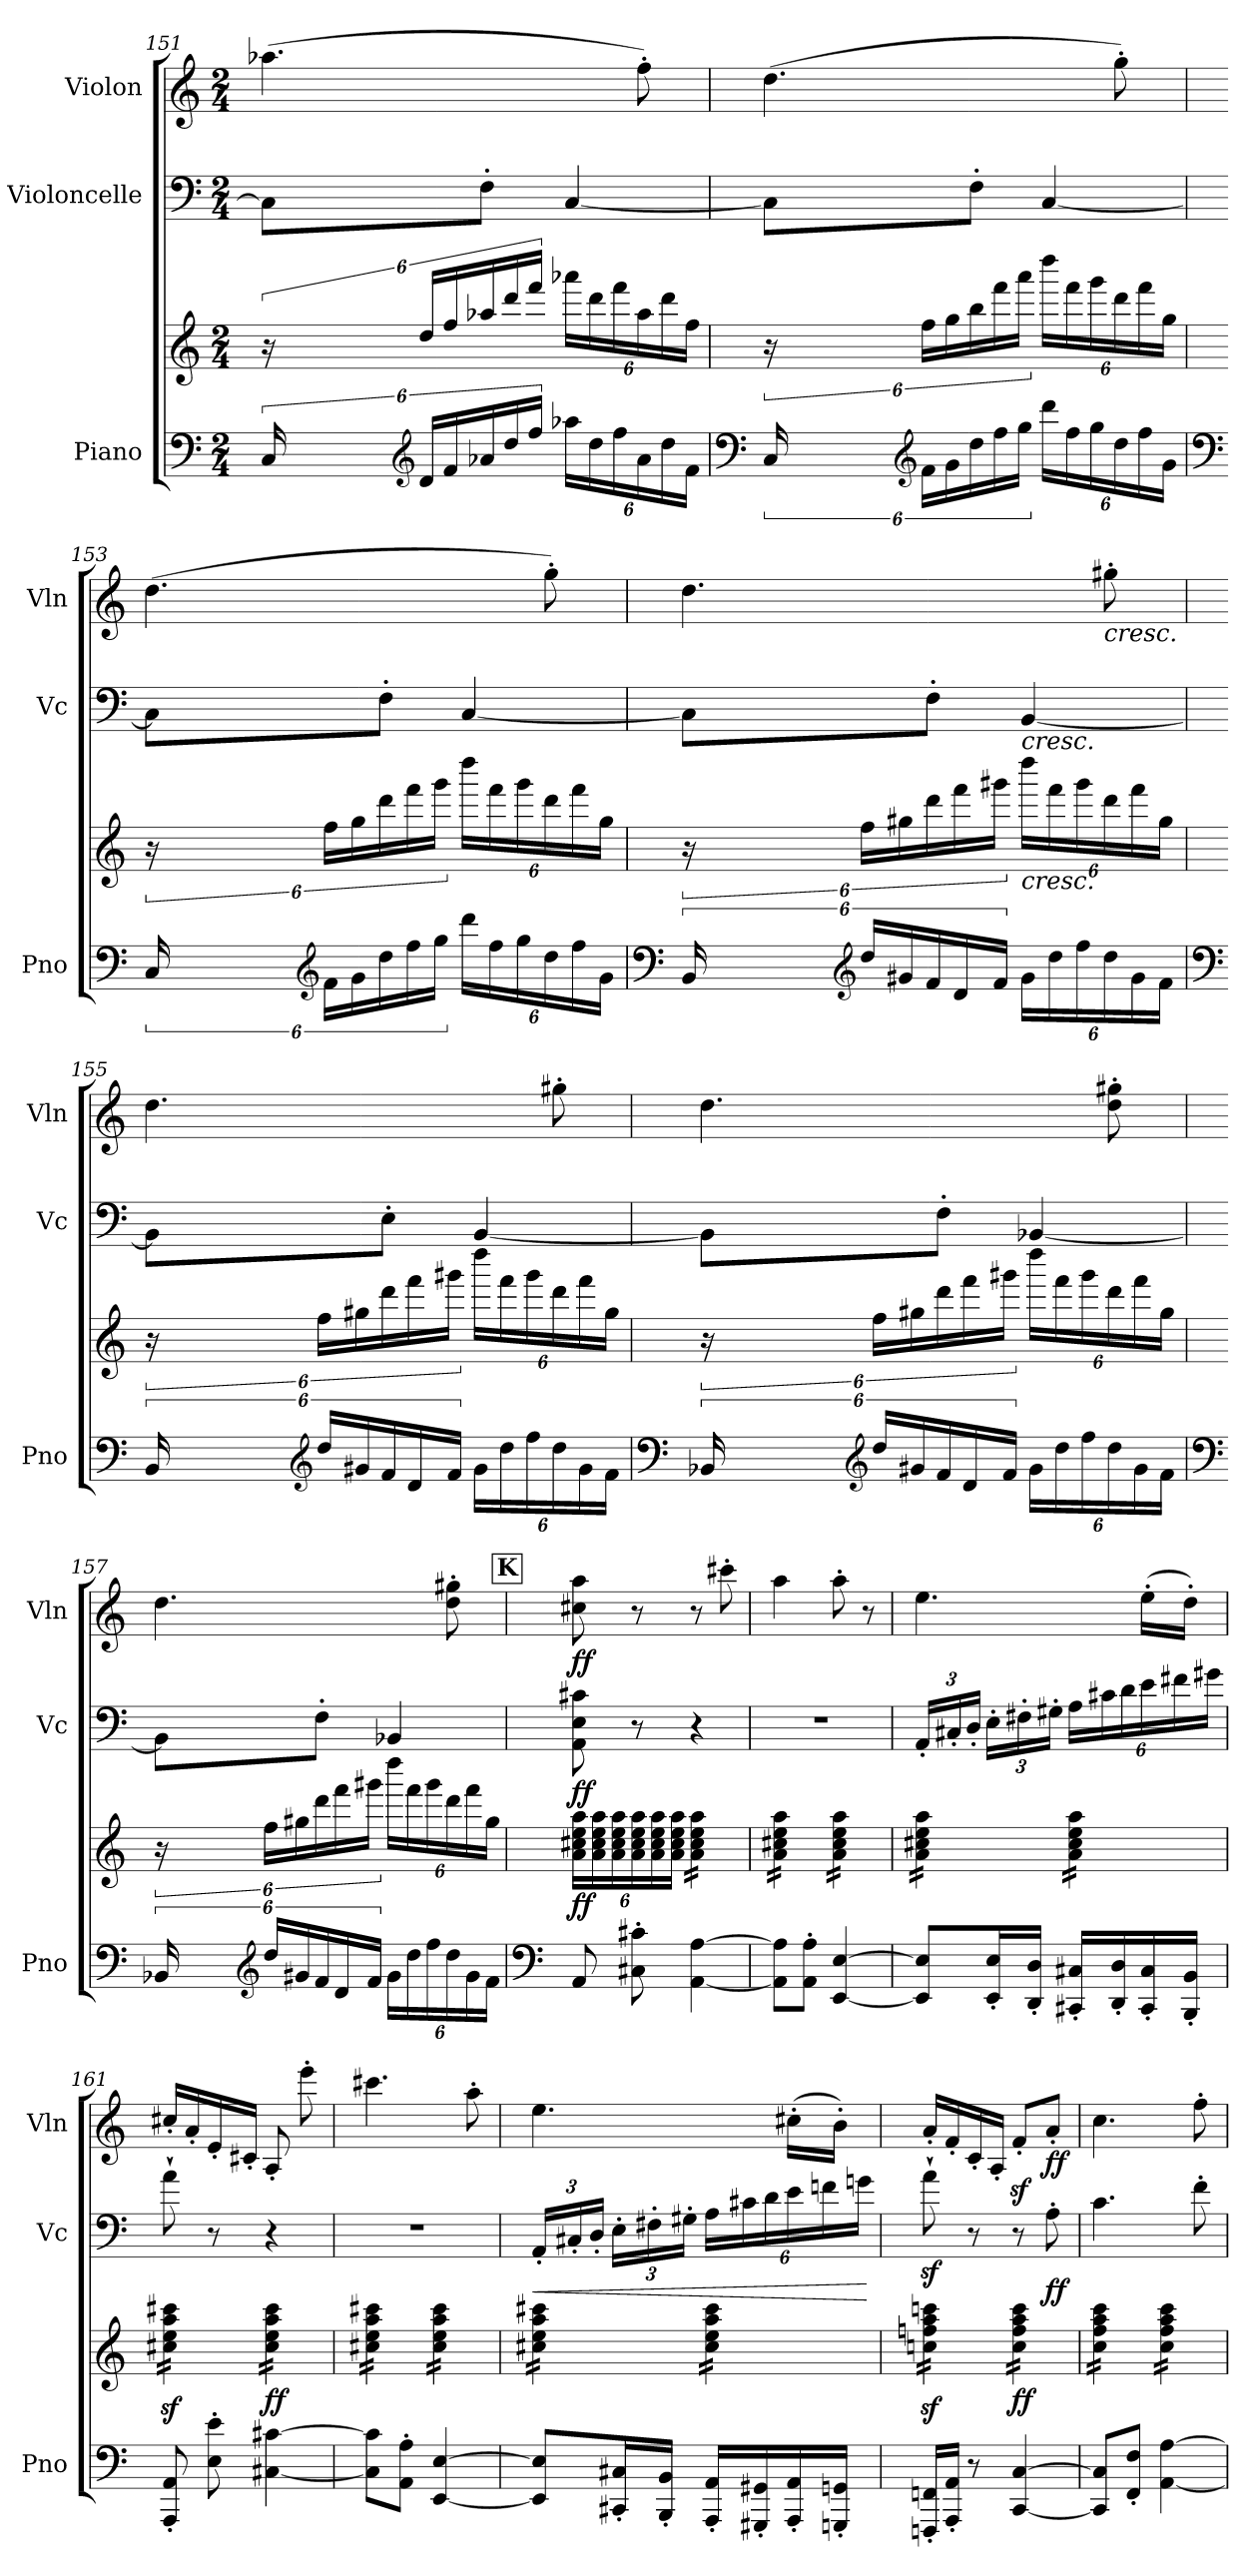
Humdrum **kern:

**kern	**kern	**dynam	**kern	**dynam	**kern	**dynam
*part3	*part3	*part3	*part2	*part2	*part1	*part1
*staff4	*staff3	*staff3/4	*staff2	*staff2	*staff1	*staff1
*I"Piano	*	*	*I"Violoncelle	*	*I"Violon	*
*I'Pno	*	*	*I'Vc	*	*I'Vln	*
*clefF4	*clefG2	*	*clefF4	*	*clefG2	*
*k[]	*k[]	*	*k[]	*	*k[]	*
*M2/4	*M2/4	*	*M2/4	*	*M2/4	*
=151	=151	=151	=151	=151	=151	=151
24C/	24r	.	8C\L]	.	(>4.aa-X\	.
*clefG2	*	*	*	*	*	*
24d/LL	24dd/LL	.	.	.	.	.
24f/	24ff/	.	.	.	.	.
*Xbrackettup	*Xbrackettup	*	*	*	*	*
24a-X/	24aa-X/	.	8F'\J	.	.	.
24dd/	24ddd/	.	.	.	.	.
24ff/JJ	24fff/JJ	.	.	.	.	.
24aa-X\LL	24aaa-X\LL	.	[4C/	.	.	.
24dd\	24ddd\	.	.	.	.	.
24ff\	24fff\	.	.	.	.	.
24a-\	24aa-\	.	.	.	8ff'\)	.
24dd\	24ddd\	.	.	.	.	.
24f\JJ	24ff\JJ	.	.	.	.	.
=152	=152	=152	=152	=152	=152	=152
*clefF4	*	*	*	*	*	*
*brackettup	*brackettup	*	*	*	*	*
24C/	24r	.	8C\L]	.	(>4.dd\	.
*clefG2	*	*	*	*	*	*
24f\LL	24ff\LL	.	.	.	.	.
24g\	24gg\	.	.	.	.	.
*Xbrackettup	*Xbrackettup	*	*	*	*	*
24dd\	24bb\	.	8F'\J	.	.	.
24ff\	24fff\	.	.	.	.	.
24gg\JJ	24aaa\JJ	.	.	.	.	.
24ddd\LL	24dddd\LL	.	[4C/	.	.	.
24ff\	24fff\	.	.	.	.	.
24gg\	24ggg\	.	.	.	.	.
24dd\	24ddd\	.	.	.	8gg'\)	.
24ff\	24fff\	.	.	.	.	.
24g\JJ	24gg\JJ	.	.	.	.	.
!!LO:LB:g=z
=153	=153	=153	=153	=153	=153	=153
*clefF4	*	*	*	*	*	*
*brackettup	*brackettup	*	*	*	*	*
24C/	24r	.	8C\L]	.	(>4.dd\	.
*clefG2	*	*	*	*	*	*
24f\LL	24ff\LL	.	.	.	.	.
24g\	24gg\	.	.	.	.	.
*Xbrackettup	*Xbrackettup	*	*	*	*	*
24dd\	24ddd\	.	8F'\J	.	.	.
24ff\	24fff\	.	.	.	.	.
24gg\JJ	24ggg\JJ	.	.	.	.	.
24ddd\LL	24dddd\LL	.	[4C/	.	.	.
24ff\	24fff\	.	.	.	.	.
24gg\	24ggg\	.	.	.	.	.
24dd\	24ddd\	.	.	.	8gg'\)	.
24ff\	24fff\	.	.	.	.	.
24g\JJ	24gg\JJ	.	.	.	.	.
=154	=154	=154	=154	=154	=154	=154
*clefF4	*	*	*	*	*	*
*brackettup	*brackettup	*	*	*	*	*
24BB/	24r	.	8C\L]	.	4.dd\	.
*clefG2	*	*	*	*	*	*
24dd/LL	24ff\LL	.	.	.	.	.
24g#X/	24gg#X\	.	.	.	.	.
*Xbrackettup	*Xbrackettup	*	*	*	*	*
24f/	24ddd\	.	8F'\J	.	.	.
24d/	24fff\	.	.	.	.	.
24f/JJ	24ggg#X\JJ	.	.	.	.	.
!	!	!	!LO:TX:b:i:t=cresc.	!	!	!
!	!LO:TX:b:i:t=cresc.	!	!	!	!	!
24g#\LL	24dddd\LL	.	[4BB/	.	.	.
24dd\	24fff\	.	.	.	.	.
24ff\	24ggg#\	.	.	.	.	.
!	!	!	!	!	!LO:TX:b:i:t=cresc.	!
24dd\	24ddd\	.	.	.	8gg#X'\	.
24g#\	24fff\	.	.	.	.	.
24f\JJ	24gg#\JJ	.	.	.	.	.
=155	=155	=155	=155	=155	=155	=155
*clefF4	*	*	*	*	*	*
*brackettup	*brackettup	*	*	*	*	*
24BB/	24r	.	8BB\L]	.	4.dd\	.
*clefG2	*	*	*	*	*	*
24dd/LL	24ff\LL	.	.	.	.	.
24g#X/	24gg#X\	.	.	.	.	.
*Xbrackettup	*Xbrackettup	*	*	*	*	*
24f/	24ddd\	.	8E'\J	.	.	.
24d/	24fff\	.	.	.	.	.
24f/JJ	24ggg#X\JJ	.	.	.	.	.
24g#\LL	24dddd\LL	.	[4BB/	.	.	.
24dd\	24fff\	.	.	.	.	.
24ff\	24ggg#\	.	.	.	.	.
24dd\	24ddd\	.	.	.	8gg#X'\	.
24g#\	24fff\	.	.	.	.	.
24f\JJ	24gg#\JJ	.	.	.	.	.
!!LO:PB:g=z
=156	=156	=156	=156	=156	=156	=156
*clefF4	*	*	*	*	*	*
*brackettup	*brackettup	*	*	*	*	*
24BB-X/	24r	.	8BB\L]	.	4.dd\	.
*clefG2	*	*	*	*	*	*
24dd/LL	24ff\LL	.	.	.	.	.
24g#X/	24gg#X\	.	.	.	.	.
*Xbrackettup	*Xbrackettup	*	*	*	*	*
24f/	24ddd\	.	8F'\J	.	.	.
24d/	24fff\	.	.	.	.	.
24f/JJ	24ggg#X\JJ	.	.	.	.	.
24g#\LL	24dddd\LL	.	[4BB-X/	.	.	.
24dd\	24fff\	.	.	.	.	.
24ff\	24ggg#\	.	.	.	.	.
24dd\	24ddd\	.	.	.	8dd\' 8gg#X\'	.
24g#\	24fff\	.	.	.	.	.
24f\JJ	24gg#\JJ	.	.	.	.	.
=157	=157	=157	=157	=157	=157	=157
*clefF4	*	*	*	*	*	*
*brackettup	*brackettup	*	*	*	*	*
24BB-X/	24r	.	8BB-\L]	.	4.dd\	.
*clefG2	*	*	*	*	*	*
24dd/LL	24ff\LL	.	.	.	.	.
24g#X/	24gg#X\	.	.	.	.	.
*Xbrackettup	*Xbrackettup	*	*	*	*	*
24f/	24ddd\	.	8F'\J	.	.	.
24d/	24fff\	.	.	.	.	.
24f/JJ	24ggg#X\JJ	.	.	.	.	.
24g#\LL	24dddd\LL	.	4BB-X/	.	.	.
24dd\	24fff\	.	.	.	.	.
24ff\	24ggg#\	.	.	.	.	.
24dd\	24ddd\	.	.	.	8dd\' 8gg#X\'	.
24g#\	24fff\	.	.	.	.	.
24f\JJ	24gg#\JJ	.	.	.	.	.
!!LO:REH:place=s1:a:B:fs=14:t=K
=158	=158	=158	=158	=158	=158	=158
*clefF4	*	*	*	*	*	*
!	!	!LO:DY:b	!	!LO:DY:b	!	!LO:DY:b
8AA/	24a\ 24cc#X\ 24ee\ 24aa\LL	ff	8AA\ 8E\ 8c#X\	ff	8cc#X\ 8aa\	ff
.	24a\ 24cc#\ 24ee\ 24aa\	.	.	.	.	.
.	24a\ 24cc#\ 24ee\ 24aa\	.	.	.	.	.
8C#X\' 8c#X\'	24a\ 24cc#\ 24ee\ 24aa\	.	8r	.	8r	.
.	24a\ 24cc#\ 24ee\ 24aa\	.	.	.	.	.
.	24a\ 24cc#\ 24ee\ 24aa\JJ	.	.	.	.	.
*	*tremolo	*	*	*	*	*
[4AA\ [4A\	24a\ 24cc#\ 24ee\ 24aa\LL	.	4r	.	8r	.
.	24a\ 24cc#\ 24ee\ 24aa\	.	.	.	.	.
.	24a\ 24cc#\ 24ee\ 24aa\	.	.	.	.	.
.	24a\ 24cc#\ 24ee\ 24aa\	.	.	.	8ccc#X'\	.
.	24a\ 24cc#\ 24ee\ 24aa\	.	.	.	.	.
.	24a\ 24cc#\ 24ee\ 24aa\JJ	.	.	.	.	.
=159	=159	=159	=159	=159	=159	=159
8AA\] 8A\]L	24a\ 24cc#X\ 24ee\ 24aa\LL	.	2r	.	4aa\	.
.	24a\ 24cc#X\ 24ee\ 24aa\	.	.	.	.	.
.	24a\ 24cc#X\ 24ee\ 24aa\	.	.	.	.	.
8AA\' 8A\'J	24a\ 24cc#X\ 24ee\ 24aa\	.	.	.	.	.
.	24a\ 24cc#X\ 24ee\ 24aa\	.	.	.	.	.
.	24a\ 24cc#X\ 24ee\ 24aa\JJ	.	.	.	.	.
[4EE/ [4E/	24a\ 24cc#\ 24ee\ 24aa\LL	.	.	.	8aa'\	.
.	24a\ 24cc#\ 24ee\ 24aa\	.	.	.	.	.
.	24a\ 24cc#\ 24ee\ 24aa\	.	.	.	.	.
.	24a\ 24cc#\ 24ee\ 24aa\	.	.	.	8r	.
.	24a\ 24cc#\ 24ee\ 24aa\	.	.	.	.	.
.	24a\ 24cc#\ 24ee\ 24aa\JJ	.	.	.	.	.
!!LO:LB:g=z
=160	=160	=160	=160	=160	=160	=160
*	*	*	*Xbrackettup	*	*	*
8EE/] 8E/]L	24a\ 24cc#X\ 24ee\ 24aa\LL	.	24AA'/LL	.	4.ee\	.
.	24a\ 24cc#X\ 24ee\ 24aa\	.	24C#X'/	.	.	.
.	24a\ 24cc#X\ 24ee\ 24aa\	.	24D'/JJ	.	.	.
16EE/' 16E/'L	24a\ 24cc#X\ 24ee\ 24aa\	.	24E'\LL	.	.	.
.	24a\ 24cc#X\ 24ee\ 24aa\	.	24F#X'\	.	.	.
16DD/' 16D/'JJ	.	.	.	.	.	.
.	24a\ 24cc#X\ 24ee\ 24aa\JJ	.	24G#X'\JJ	.	.	.
16CC#X/' 16C#X/'LL	24a\ 24cc#\ 24ee\ 24aa\LL	.	24A\LL	.	.	.
.	24a\ 24cc#\ 24ee\ 24aa\	.	24c#X\	.	.	.
16DD/' 16D/'	.	.	.	.	.	.
.	24a\ 24cc#\ 24ee\ 24aa\	.	24d\	.	.	.
16CC#/' 16C#/'	24a\ 24cc#\ 24ee\ 24aa\	.	24e\	.	(>16ee'\LL	.
.	24a\ 24cc#\ 24ee\ 24aa\	.	24f#X\	.	.	.
16BBB/' 16BB/'JJ	.	.	.	.	16dd'\JJ)	.
.	24a\ 24cc#\ 24ee\ 24aa\JJ	.	24g#X\JJ	.	.	.
=161	=161	=161	=161	=161	=161	=161
8AAA/' 8AA/'	24cc#X\z< 24ee\z< 24aa\z< 24ccc#X\z<LL	.	8a`\	.	16cc#X'/LL	.
.	24cc#X\z< 24ee\z< 24aa\z< 24ccc#X\z<	.	.	.	.	.
.	.	.	.	.	16a'/	.
.	24cc#X\z< 24ee\z< 24aa\z< 24ccc#X\z<	.	.	.	.	.
8E\' 8e\'	24cc#X\z< 24ee\z< 24aa\z< 24ccc#X\z<	.	8r	.	16e'/	.
.	24cc#X\z< 24ee\z< 24aa\z< 24ccc#X\z<	.	.	.	.	.
.	.	.	.	.	16c#X'/JJ	.
.	24cc#X\z< 24ee\z< 24aa\z< 24ccc#X\z<JJ	.	.	.	.	.
!	!	!LO:DY:b	!	!	!	!
[4C#X\ [4c#X\	24cc#\ 24ee\ 24aa\ 24ccc#\LL	ff	4r	.	8A'/	.
.	24cc#\ 24ee\ 24aa\ 24ccc#\	.	.	.	.	.
.	24cc#\ 24ee\ 24aa\ 24ccc#\	.	.	.	.	.
.	24cc#\ 24ee\ 24aa\ 24ccc#\	.	.	.	8eee'\	.
.	24cc#\ 24ee\ 24aa\ 24ccc#\	.	.	.	.	.
.	24cc#\ 24ee\ 24aa\ 24ccc#\JJ	.	.	.	.	.
=162	=162	=162	=162	=162	=162	=162
8C#\] 8c#\]L	24cc#X\ 24ee\ 24aa\ 24ccc#X\LL	.	2r	.	4.ccc#X\	.
.	24cc#X\ 24ee\ 24aa\ 24ccc#X\	.	.	.	.	.
.	24cc#X\ 24ee\ 24aa\ 24ccc#X\	.	.	.	.	.
8AA\' 8A\'J	24cc#X\ 24ee\ 24aa\ 24ccc#X\	.	.	.	.	.
.	24cc#X\ 24ee\ 24aa\ 24ccc#X\	.	.	.	.	.
.	24cc#X\ 24ee\ 24aa\ 24ccc#X\JJ	.	.	.	.	.
[4EE/ [4E/	24cc#\ 24ee\ 24aa\ 24ccc#\LL	.	.	.	.	.
.	24cc#\ 24ee\ 24aa\ 24ccc#\	.	.	.	.	.
.	24cc#\ 24ee\ 24aa\ 24ccc#\	.	.	.	.	.
.	24cc#\ 24ee\ 24aa\ 24ccc#\	.	.	.	8aa'\	.
.	24cc#\ 24ee\ 24aa\ 24ccc#\	.	.	.	.	.
.	24cc#\ 24ee\ 24aa\ 24ccc#\JJ	.	.	.	.	.
=163	=163	=163	=163	=163	=163	=163
!	!	!	!	!LO:HP:b	!	!
8EE/] 8E/]L	24cc#X\ 24ee\ 24aa\ 24ccc#X\LL	.	24AA'/LL	<	4.ee\	.
.	24cc#X\ 24ee\ 24aa\ 24ccc#X\	.	24C#X'/	.	.	.
.	24cc#X\ 24ee\ 24aa\ 24ccc#X\	.	24D'/JJ	.	.	.
16CC#X/' 16C#X/'L	24cc#X\ 24ee\ 24aa\ 24ccc#X\	.	24E'\LL	.	.	.
.	24cc#X\ 24ee\ 24aa\ 24ccc#X\	.	24F#X'\	.	.	.
16BBB/' 16BB/'JJ	.	.	.	.	.	.
.	24cc#X\ 24ee\ 24aa\ 24ccc#X\JJ	.	24G#X'\JJ	.	.	.
16AAA/' 16AA/'LL	24cc#\ 24ee\ 24aa\ 24ccc#\LL	.	24A\LL	.	.	.
.	24cc#\ 24ee\ 24aa\ 24ccc#\	.	24c#X\	.	.	.
16GGG#X/' 16GG#X/'	.	.	.	.	.	.
.	24cc#\ 24ee\ 24aa\ 24ccc#\	.	24d\	.	.	.
16AAA/' 16AA/'	24cc#\ 24ee\ 24aa\ 24ccc#\	.	24e\	.	(>16cc#X'\LL	.
.	24cc#\ 24ee\ 24aa\ 24ccc#\	.	24fn\	.	.	.
16GGGn/' 16GGn/'JJ	.	.	.	.	16b'\JJ)	.
.	24cc#\ 24ee\ 24aa\ 24ccc#\JJ	.	24gn\JJ	.	.	.
.	.	.	.	[	.	.
!!LO:LB:g=z
=164	=164	=164	=164	=164	=164	=164
16FFFn/' 16FFn/'LL	24ccn\z< 24ffn\z< 24aa\z< 24cccn\z<LL	.	8az<`\	.	16a'/LL	.
.	24ccn\z< 24ffn\z< 24aa\z< 24cccn\z<	.	.	.	.	.
16AAA/' 16AA/'JJ	.	.	.	.	16f'/	.
.	24ccn\z< 24ffn\z< 24aa\z< 24cccn\z<	.	.	.	.	.
8r	24ccn\z< 24ffn\z< 24aa\z< 24cccn\z<	.	8r	.	16c'/	.
.	24ccn\z< 24ffn\z< 24aa\z< 24cccn\z<	.	.	.	.	.
.	.	.	.	.	16A'/JJ	.
.	24ccn\z< 24ffn\z< 24aa\z< 24cccn\z<JJ	.	.	.	.	.
!	!	!LO:DY:b	!	!	!	!
[4CC/ [4C/	24cc\ 24ff\ 24aa\ 24ccc\LL	ff	8r	.	8fz<'/L	.
.	24cc\ 24ff\ 24aa\ 24ccc\	.	.	.	.	.
.	24cc\ 24ff\ 24aa\ 24ccc\	.	.	.	.	.
!	!	!	!	!LO:DY:b	!	!LO:DY:b
.	24cc\ 24ff\ 24aa\ 24ccc\	.	8A'\	ff	8a'/J	ff
.	24cc\ 24ff\ 24aa\ 24ccc\	.	.	.	.	.
.	24cc\ 24ff\ 24aa\ 24ccc\JJ	.	.	.	.	.
=165	=165	=165	=165	=165	=165	=165
8CC/] 8C/]L	24cc\ 24ff\ 24aa\ 24ccc\LL	.	4.c\	.	4.cc\	.
.	24cc\ 24ff\ 24aa\ 24ccc\	.	.	.	.	.
.	24cc\ 24ff\ 24aa\ 24ccc\	.	.	.	.	.
8FF/' 8F/'J	24cc\ 24ff\ 24aa\ 24ccc\	.	.	.	.	.
.	24cc\ 24ff\ 24aa\ 24ccc\	.	.	.	.	.
.	24cc\ 24ff\ 24aa\ 24ccc\JJ	.	.	.	.	.
[4AA\ [4A\	24cc\ 24ff\ 24aa\ 24ccc\LL	.	.	.	.	.
.	24cc\ 24ff\ 24aa\ 24ccc\	.	.	.	.	.
.	24cc\ 24ff\ 24aa\ 24ccc\	.	.	.	.	.
.	24cc\ 24ff\ 24aa\ 24ccc\	.	8f'\	.	8ff'\	.
.	24cc\ 24ff\ 24aa\ 24ccc\	.	.	.	.	.
.	24cc\ 24ff\ 24aa\ 24ccc\JJ	.	.	.	.	.
*	*Xtremolo	*	*	*	*	*
=	=	=	=	=	=	=
*-	*-	*-	*-	*-	*-	*-
